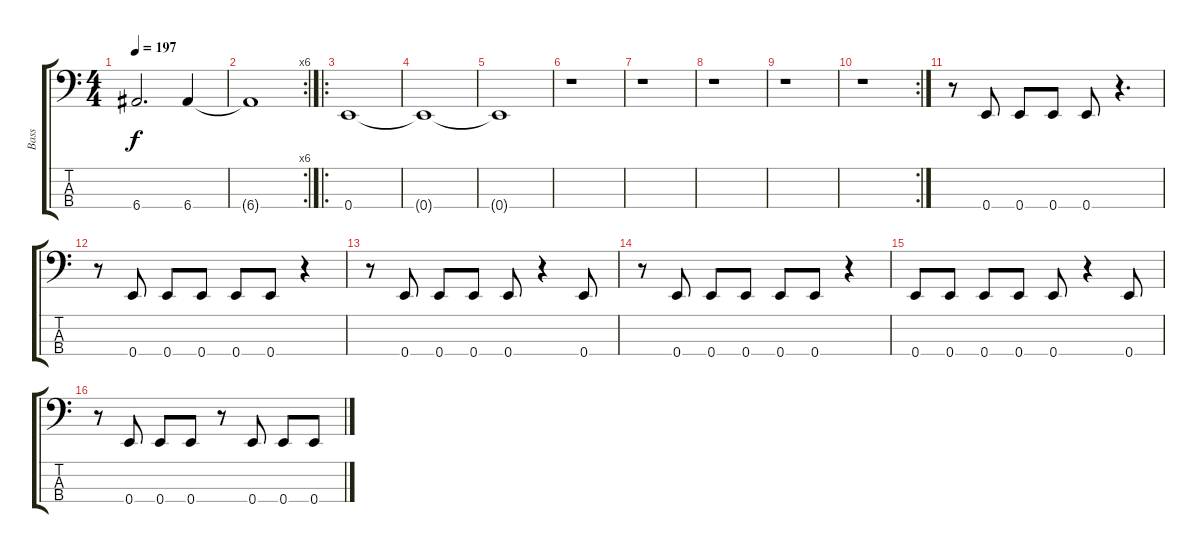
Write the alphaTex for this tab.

\track ("Bass" "Bass") {instrument electricbassfinger}
\staff {score tabs}
\tuning (G2 D2 A1 E1) {hide}
\ts (4 4)
\tempo 197
\clef f4
\ks c
6.4.2{d dy f instrument acousticbass} 6.4.4 |
\rc 6
6.4{t}.1 |
\ro
0.4.1 |
0.4{t}.1 |
0.4{t}.1 |
r.1 |
r.1 |
r.1 |
r.1 |
\rc 2
r.1 |
r.8{volume 16 instrument electricbassfinger} 0.4.8 0.4.8 0.4.8 0.4.8 r.4{d} |
r.8 0.4.8 0.4.8 0.4.8 0.4.8 0.4.8 r.4 |
r.8 0.4.8 0.4.8 0.4.8 0.4.8 r.4 0.4.8 |
r.8 0.4.8 0.4.8 0.4.8 0.4.8 0.4.8 r.4 |
0.4.8 0.4.8 0.4.8 0.4.8 0.4.8 r.4 0.4.8 |
r.8 0.4.8 0.4.8 0.4.8 r.8 0.4.8 0.4.8 0.4.8
